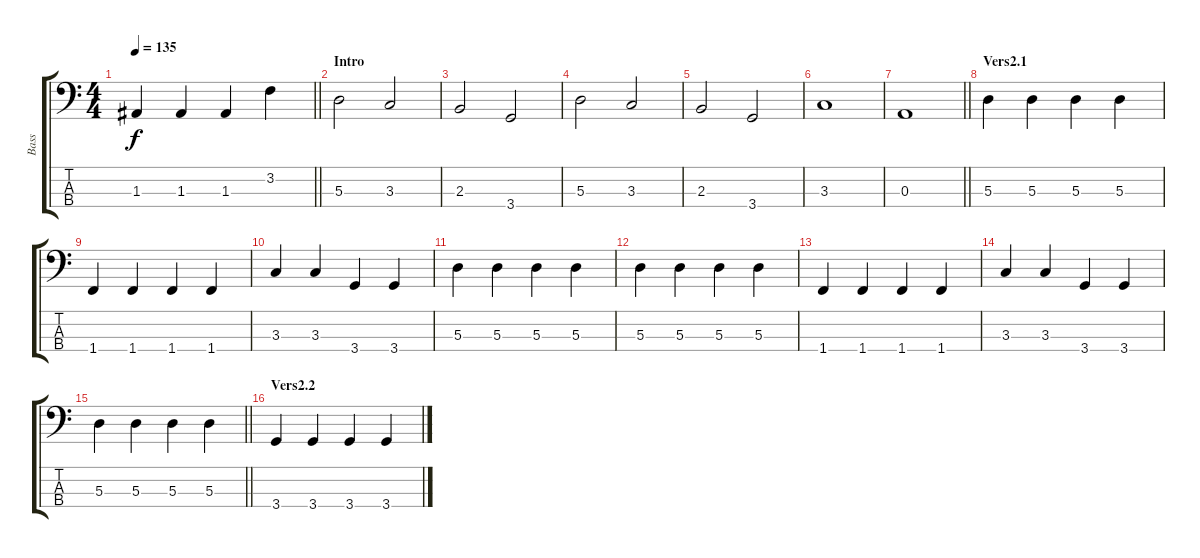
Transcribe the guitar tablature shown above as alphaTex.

\track ("Bass" "Bass") {instrument electricbassfinger}
\staff {score tabs}
\tuning (G2 D2 A1 E1) {hide}
\ts (4 4)
\tempo 135
\clef f4
\barLineRight lightlight
\ks c
1.3.4{dy f} 1.3.4 1.3.4 3.2.4 |
\section ("" "Intro")
5.3.2 3.3.2 |
2.3.2 3.4.2 |
5.3.2 3.3.2 |
2.3.2 3.4.2 |
3.3.1 |
\barLineRight lightlight
0.3.1 |
\section ("" "Vers2.1")
5.3.4 5.3.4 5.3.4 5.3.4 |
1.4.4 1.4.4 1.4.4 1.4.4 |
3.3.4 3.3.4 3.4.4 3.4.4 |
5.3.4 5.3.4 5.3.4 5.3.4 |
5.3.4 5.3.4 5.3.4 5.3.4 |
1.4.4 1.4.4 1.4.4 1.4.4 |
3.3.4 3.3.4 3.4.4 3.4.4 |
\barLineRight lightlight
5.3.4 5.3.4 5.3.4 5.3.4 |
\section ("" "Vers2.2")
3.4.4 3.4.4 3.4.4 3.4.4
